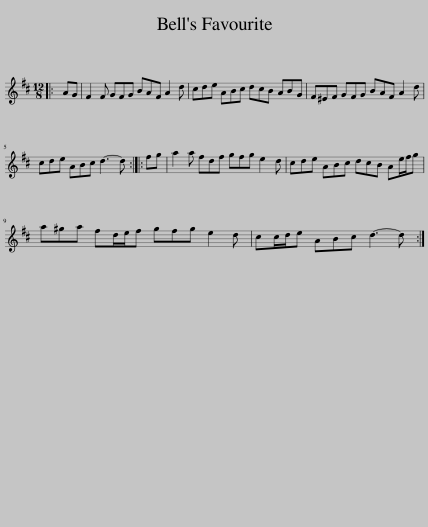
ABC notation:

X:1
L:1/8
M:12/8
I:linebreak $
K:D
V:1 treble
V:1
|: AG | F2 F GFG BAF A2 d | cde ABc dcB ABG | F^EF GFG BAF A2 d |$ cde ABc d3- d :: %5
 fg | a2 a fdf gfg e2 d | cde ABc dcB Ae/f/g |$ a^ga fd/e/f gfg e2 d | cc/d/e ABc d3- d :| %10
